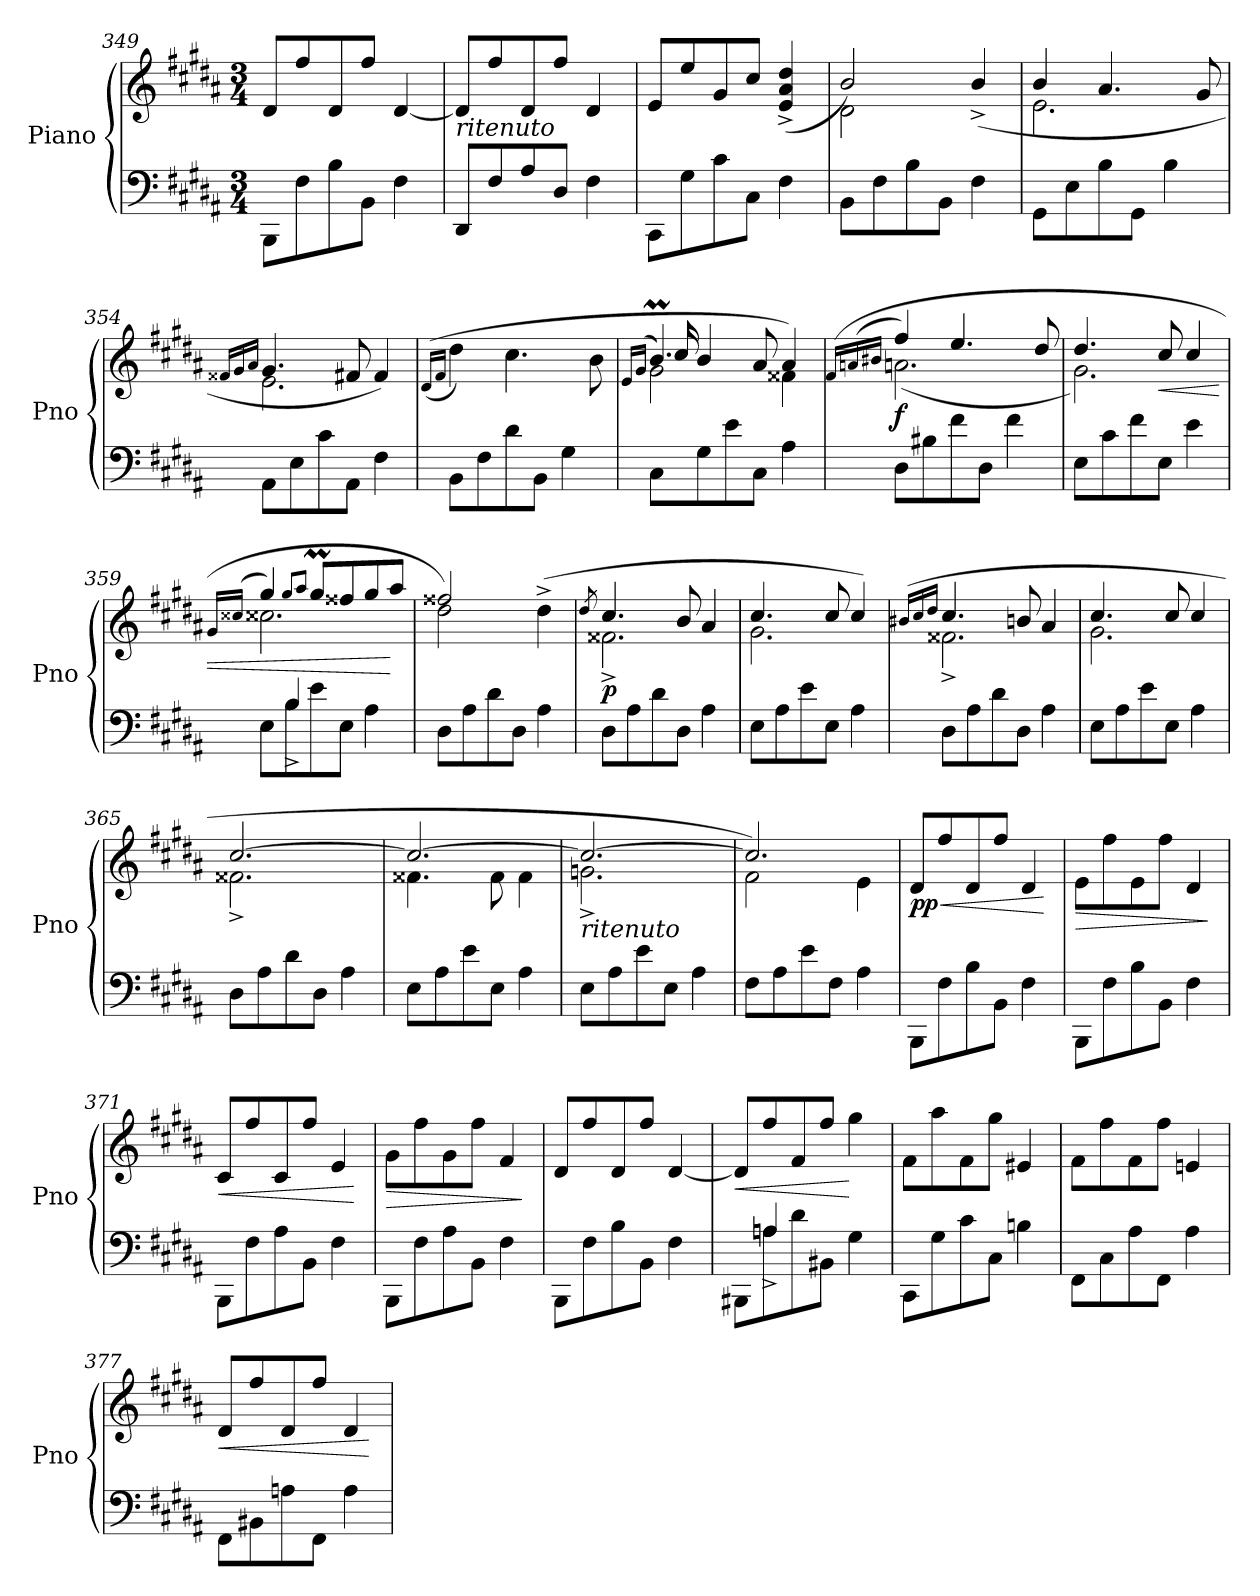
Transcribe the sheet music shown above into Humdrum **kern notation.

**kern	**kern	**dynam
*part1	*part1	*part1
*staff2	*staff1	*staff1/2
*I"Piano	*	*
*I'Pno	*	*
*clefF4	*clefG2	*
*k[f#c#g#d#a#]	*k[f#c#g#d#a#]	*
*M3/4	*M3/4	*
=349	=349	=349
8BBB\L	8d#/L	.
8F#\	8ff#/	.
8B\	8d#/	.
8BB\J	8ff#/J	.
4F#\	[4d#/	.
=350	=350	=350
!LO:TX:a:i:t=ritenuto	!	!
8DD#/L	8d#/L]	.
8F#/	8ff#/	.
8A#/	8d#/	.
8D#/J	8ff#/J	.
4F#\	4d#/	.
=351	=351	=351
8CC#\L	8e/L	.
8G#\	8ee/	.
8c#\	8g#/	.
8C#\J	8cc#/J	.
4F#\	(>4e/^ 4a#/^ 4dd#/^	.
=352	=352	=352
*	*^	*
8BB\L	2b/)	2d#\	.
8F#\	.	.	.
8B\	.	.	.
8BB\J	.	.	.
4F#\	(4b^/	4ryy	.
!!LO:LB:g=z	!!
=353	=353	=353	=353
!	!	!	!LO:DY:b
8GG#\L	4b/	2.e\	other-dynamics
8E\	.	.	.
8B\	4.a#/	.	.
8GG#\J	.	.	.
4B\	.	.	.
.	8g#/	.	.
=354	=354	=354	=354
.	16qf##X/LL	.	.
.	16qg#/	.	.
.	16qa#/JJ	.	.
8AA#\L	4.g#/	2.e\	.
8E\	.	.	.
8c#\	.	.	.
8AA#\J	8f#X/	.	.
4F#\	4f#/)	.	.
*	*v	*v	*
=355	=355	=355
.	((16qd#/LL	.
.	16qf#/JJ	.
8BB\L	4dd#\)	.
8F#\	.	.
8d#\	4.cc#\	.
8BB\J	.	.
4G#\	.	.
.	8b\	.
=356	=356	=356
.	16qe/LL	.
.	(16qg#/JJ	.
*	*^	*
*	*	*^	*
8C#\L	4.bM/)	2g#\	16ryy	.
.	.	.	16cc#/	.
8G#\	.	.	4b/	.
8e\	.	.	.	.
8C#\J	8a#/	.	4.ryy	.
4A#\	4a#/)	4f##X\	.	.
*	*v	*v	*v	*
=357	=357	=357
.	(16qf#/LL	.
.	(16qan/	.
.	16qb#X/JJ	.
*	*^	*
!	!	!	!LO:DY:b
8D#\L	4ff#/)	(2.a\	f
8B#X\	.	.	.
8f#\	4.ee/	.	.
8D#\J	.	.	.
4f#\	.	.	.
.	8dd#/	.	.
=358	=358	=358	=358
8E\L	4.dd#/	2.g#\)	.
8c#\	.	.	.
8f#\	.	.	.
!	!	!	!LO:HP:b
8E\J	8cc#/	.	<
4e\	4cc#/	.	.
!!LO:LB:g=z	!!
=359	=359	=359	=359
.	16qg#/LL	.	.
.	(16qcc##X/JJ	.	.
*^	*	*	*
8E\L	8ryy	4gg#/)	2.cc##\	.
8B\	4B^/	.	.	.
.	.	8qgg#/L	.	.
.	.	8qaa#/J	.	.
8e\	.	8gg#M/L	.	.
8E\J	4.ryy	8ff##X/	.	.
4A#\	.	8gg#/	.	.
.	.	8aa#/J	.	[
*v	*v	*	*	*
=360	=360	=360	=360
8D#\L	2ff##X/)	2dd#\	.
8A#\	.	.	.
8d#\	.	.	.
8D#\J	.	.	.
4A#\	(>4dd#^\	4ryy	.
=361	=361	=361	=361
.	8qdd#/	.	.
!	!	!	!LO:DY:b
8D#\L	4.cc#/	2.f##X^\	p
8A#\	.	.	.
8d#\	.	.	.
8D#\J	8b/	.	.
4A#\	4a#/	.	.
=362	=362	=362	=362
8E\L	4.cc#/	2.g#\	.
8A#\	.	.	.
8e\	.	.	.
8E\J	8cc#/	.	.
4A#\	4cc#/)	.	.
=363	=363	=363	=363
.	(16qb#X/LL	.	.
.	16qcc#/	.	.
.	16qdd#/JJ	.	.
8D#\L	4.cc#/	2.f##X^\	.
8A#\	.	.	.
8d#\	.	.	.
8D#\J	8bn/	.	.
4A#\	4a#/	.	.
=364	=364	=364	=364
8E\L	4.cc#/	2.g#\	.
8A#\	.	.	.
8e\	.	.	.
8E\J	8cc#/	.	.
4A#\	4cc#/	.	.
!!LO:LB:g=z	!!
=365	=365	=365	=365
!	!	!	!LO:DY:a
8D#\L	[2.cc#/	2.f##X^\	other-dynamics
8A#\	.	.	.
8d#\	.	.	.
8D#\J	.	.	.
4A#\	.	.	.
=366	=366	=366	=366
8E\L	2.cc#/_	4.f##X\	.
8A#\	.	.	.
8e\	.	.	.
8E\J	.	8f##\	.
4A#\	.	4f##\	.
=367	=367	=367	=367
!LO:TX:a:i:t=ritenuto	!	!	!
8E\L	2.cc#/_	2.gn^\	.
8A#\	.	.	.
8e\	.	.	.
8E\J	.	.	.
4A#\	.	.	.
=368	=368	=368	=368
8F#\L	2.cc#/])	2f#\	.
8A#\	.	.	.
8e\	.	.	.
8F#\J	.	.	.
4A#\	.	4e\	.
=369	=369	=369	=369
!	!	!	!LO:HP:b
!	!	!	!LO:DY:n=1:b
*	*v	*v	*
8BBB\L	8d#/L	< pp
8F#\	8ff#/	.
8B\	8d#/	.
8BB\J	8ff#/J	.
4F#\	4d#/	.
.	.	[
=370	=370	=370
!	!	!LO:HP:b
8BBB\L	8e\L	>
8F#\	8ff#\	.
8B\	8e\	.
8BB\J	8ff#\J	.
4F#\	4d#/	.
.	.	]
!!LO:LB:g=z
=371	=371	=371
!	!	!LO:HP:b
8BBB\L	8c#/L	<
8F#\	8ff#/	.
8A#\	8c#/	.
8BB\J	8ff#/J	.
4F#\	4e/	.
.	.	[
=372	=372	=372
!	!	!LO:HP:b
8BBB\L	8g#\L	>
8F#\	8ff#\	.
8A#\	8g#\	.
8BB\J	8ff#\J	.
4F#\	4f#/	.
.	.	]
=373	=373	=373
8BBB\L	8d#/L	.
8F#\	8ff#/	.
8B\	8d#/	.
8BB\J	8ff#/J	.
4F#\	[4d#/	.
=374	=374	=374
*^	*	*
!	!	!	!LO:HP:b
8BBB#X\L	8ryy	8d#/L]	<
8An\	4Ani^/	8ff#/	.
8d#\	.	8f#/	.
8BB#X\J	4.ryy	8ff#/J	.
4G#\	.	4gg#\	[
*v	*v	*	*
=375	=375	=375
8CC#\L	8f#\L	.
8G#\	8aa#\	.
8c#\	8f#\	.
8C#\J	8gg#\J	.
4Bn\	4e#X/	.
=376	=376	=376
8FF#\L	8f#\L	.
8C#\	8ff#\	.
8A#\	8f#\	.
8FF#\J	8ff#\J	.
4A#\	4en/	.
!!LO:PB:g=z
=377	=377	=377
!	!	!LO:HP:b
8FF#\L	8d#/L	<
8BB#X\	8ff#/	.
8An\	8d#/	.
8FF#\J	8ff#/J	.
4A\	4d#/	.
.	.	[
=	=	=
*-	*-	*-
